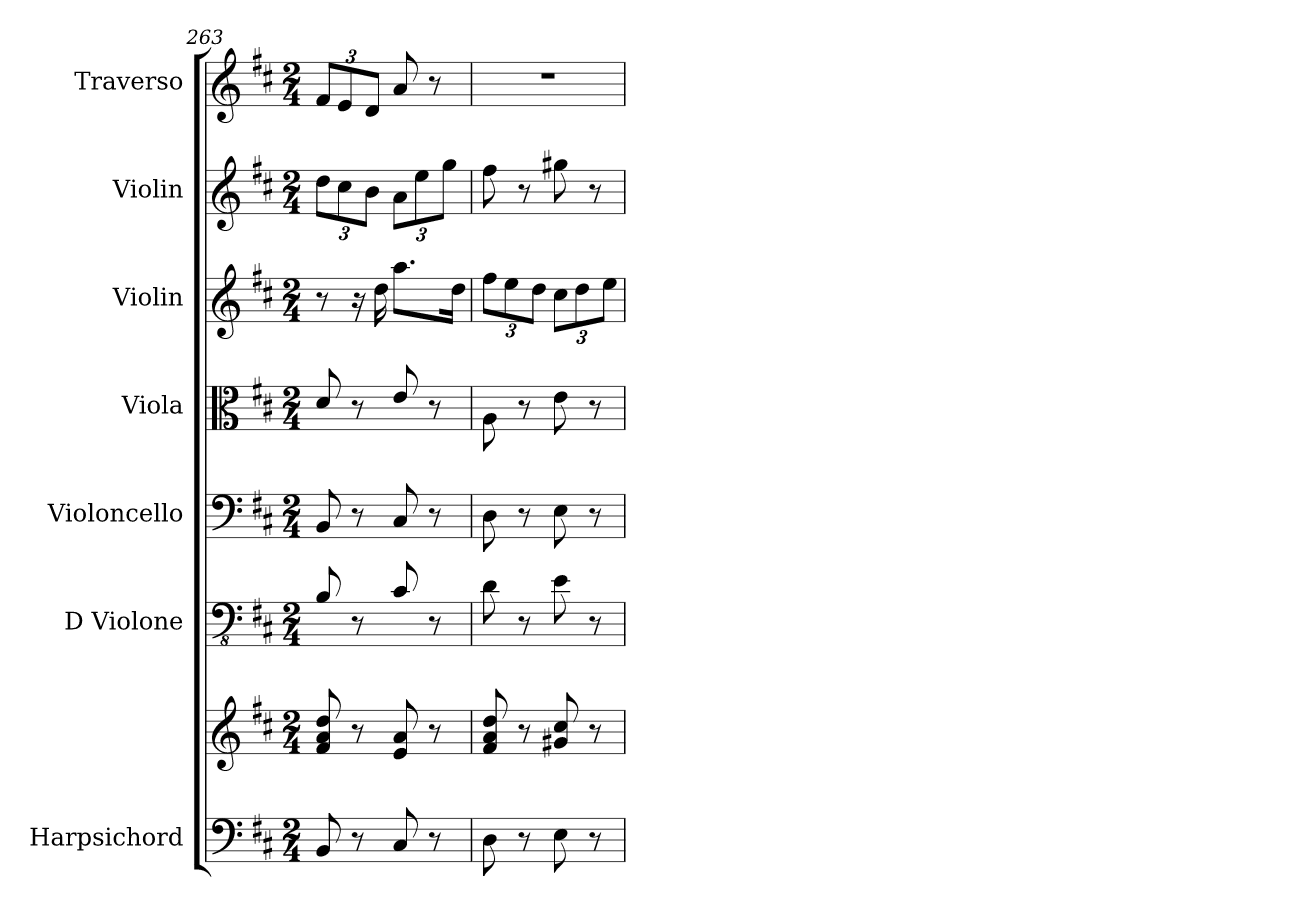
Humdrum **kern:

**kern	**kern	**kern	**kern	**kern	**kern	**kern	**kern
*part7	*part7	*part6	*part5	*part4	*part3	*part2	*part1
*staff8	*staff7	*staff6	*staff5	*staff4	*staff3	*staff2	*staff1
*I"Harpsichord	*	*I"D Violone	*I"Violoncello	*I"Viola	*I"Violin	*I"Violin	*I"Traverso
*I'Hch.	*	*I'D Vne.	*I'Vc.	*I'Vla.	*I'Vln.	*I'Vln.	*I'Trv.
!!LO:PB:g=z
*clefF4	*clefG2	*clefFv4	*clefF4	*clefC3	*clefG2	*clefG2	*clefG2
*	*	*ITrd7c12	*	*	*	*	*
*k[f#c#]	*k[f#c#]	*k[f#c#]	*k[f#c#]	*k[f#c#]	*k[f#c#]	*k[f#c#]	*k[f#c#]
*M2/4	*M2/4	*M2/4	*M2/4	*M2/4	*M2/4	*M2/4	*M2/4
*	*	*	*	*	*	*Xbrackettup	*Xbrackettup
=263	=263	=263	=263	=263	=263	=263	=263
8BB/	8f#/ 8a/ 8dd/	8BBB/	8BB/	8d/	8r	12dd\L	12f#/L
.	.	.	.	.	.	12cc#\	12e/
8r	8r	8r	8r	8r	16r	.	.
.	.	.	.	.	.	12b\J	12d/J
.	.	.	.	.	16dd\	.	.
8C#/	8e/ 8a/	8CC#/	8C#/	8e/	8.aa\L	12a\L	8a/
.	.	.	.	.	.	12ee\	.
8r	8r	8r	8r	8r	.	.	8r
.	.	.	.	.	.	12gg\J	.
.	.	.	.	.	16dd\Jk	.	.
=264	=264	=264	=264	=264	=264	=264	=264
*	*	*	*	*	*Xbrackettup	*	*
8D\	8f#/ 8a/ 8dd/	8DD\	8D\	8A\	12ff#\L	8ff#\	2r
.	.	.	.	.	12ee\	.	.
8r	8r	8r	8r	8r	.	8r	.
.	.	.	.	.	12dd\J	.	.
8E\	8g#X/ 8cc#/	8EE\	8E\	8e\	12cc#\L	8gg#X\	.
.	.	.	.	.	12dd\	.	.
8r	8r	8r	8r	8r	.	8r	.
.	.	.	.	.	12ee\J	.	.
=	=	=	=	=	=	=	=
*-	*-	*-	*-	*-	*-	*-	*-
